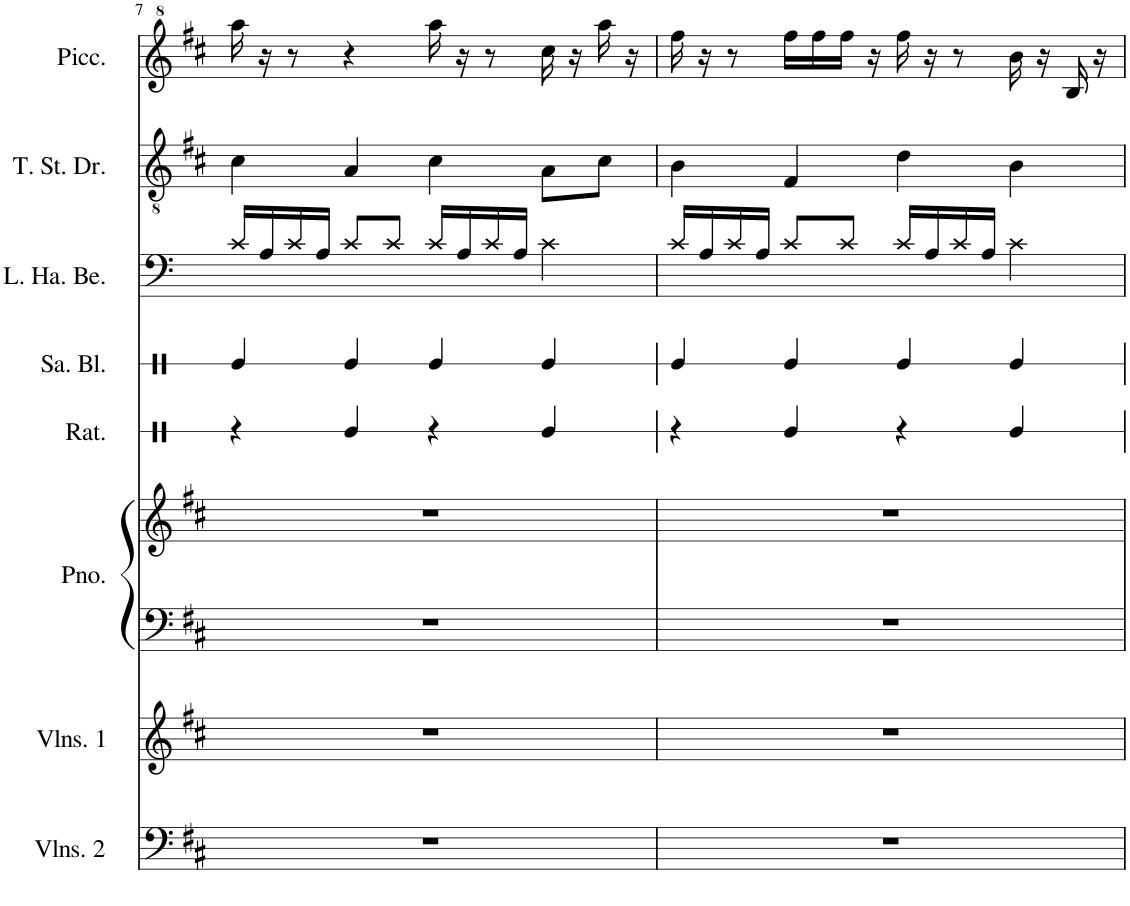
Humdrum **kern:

**kern	**kern	**kern	**kern	**kern	**kern	**kern	**kern	**kern
*part8	*part7	*part6	*part6	*part5	*part4	*part3	*part2	*part1
*staff9	*staff8	*staff7	*staff6	*staff5	*staff4	*staff3	*staff2	*staff1
*I"Violins 2	*I"Violins 1	*I"Piano	*	*I"Ratchet	*I"Sandpaper Blocks	*I"Low Hand Bells	*I"Tenor Steel Drums	*I"Piccolo
*I'Vlns. 2	*I'Vlns. 1	*I'Pno.	*	*I'Rat.	*I'Sa. Bl.	*I'L. Ha. Be.	*I'T. St. Dr.	*I'Picc.
!!LO:PB:g=z
*clefF4	*clefG2	*clefF4	*clefG2	*clefX	*clefX	*clefF4	*clefGv2	*clefG^2
*	*	*	*	*	*	*	*	*Trd-7c-12
*k[f#c#]	*k[f#c#]	*k[f#c#]	*k[f#c#]	*k[]	*k[]	*k[f#c#]	*k[f#c#]	*k[f#c#]
*M4/4	*M4/4	*M4/4	*M4/4	*M4/4	*M4/4	*M4/4	*M4/4	*M4/4
=7	=7	=7	=7	=7	=7	=7	=7	=7
1r	1r	1r	1r	4r	4Re/	16Rc/LL	4c#\	16aaa\
.	.	.	.	.	.	16RA/	.	16r
.	.	.	.	.	.	16Rc/	.	8r
.	.	.	.	.	.	16RA/JJ	.	.
.	.	.	.	4Re/	4Re/	8Rc/L	4A/	4r
.	.	.	.	.	.	8Rc/J	.	.
.	.	.	.	4r	4Re/	16Rc/LL	4c#\	16aaa\
.	.	.	.	.	.	16RA/	.	16r
.	.	.	.	.	.	16Rc/	.	8r
.	.	.	.	.	.	16RA/JJ	.	.
.	.	.	.	4Re/	4Re/	4Rc\	8A\L	16ccc#\
.	.	.	.	.	.	.	.	16r
.	.	.	.	.	.	.	8c#\J	16aaa\
.	.	.	.	.	.	.	.	16r
=8	=8	=8	=8	=8	=8	=8	=8	=8
1r	1r	1r	1r	4r	4Re/	16Rc/LL	4B\	16fff#\
.	.	.	.	.	.	16RA/	.	16r
.	.	.	.	.	.	16Rc/	.	8r
.	.	.	.	.	.	16RA/JJ	.	.
.	.	.	.	4Re/	4Re/	8Rc/L	4F#/	16fff#\LL
.	.	.	.	.	.	.	.	16fff#\
.	.	.	.	.	.	8Rc/J	.	16fff#\JJ
.	.	.	.	.	.	.	.	16r
.	.	.	.	4r	4Re/	16Rc/LL	4d\	16fff#\
.	.	.	.	.	.	16RA/	.	16r
.	.	.	.	.	.	16Rc/	.	8r
.	.	.	.	.	.	16RA/JJ	.	.
.	.	.	.	4Re/	4Re/	4Rc\	4B\	16bb\
.	.	.	.	.	.	.	.	16r
.	.	.	.	.	.	.	.	16b/
.	.	.	.	.	.	.	.	16r
=	=	=	=	=	=	=	=	=
*-	*-	*-	*-	*-	*-	*-	*-	*-
